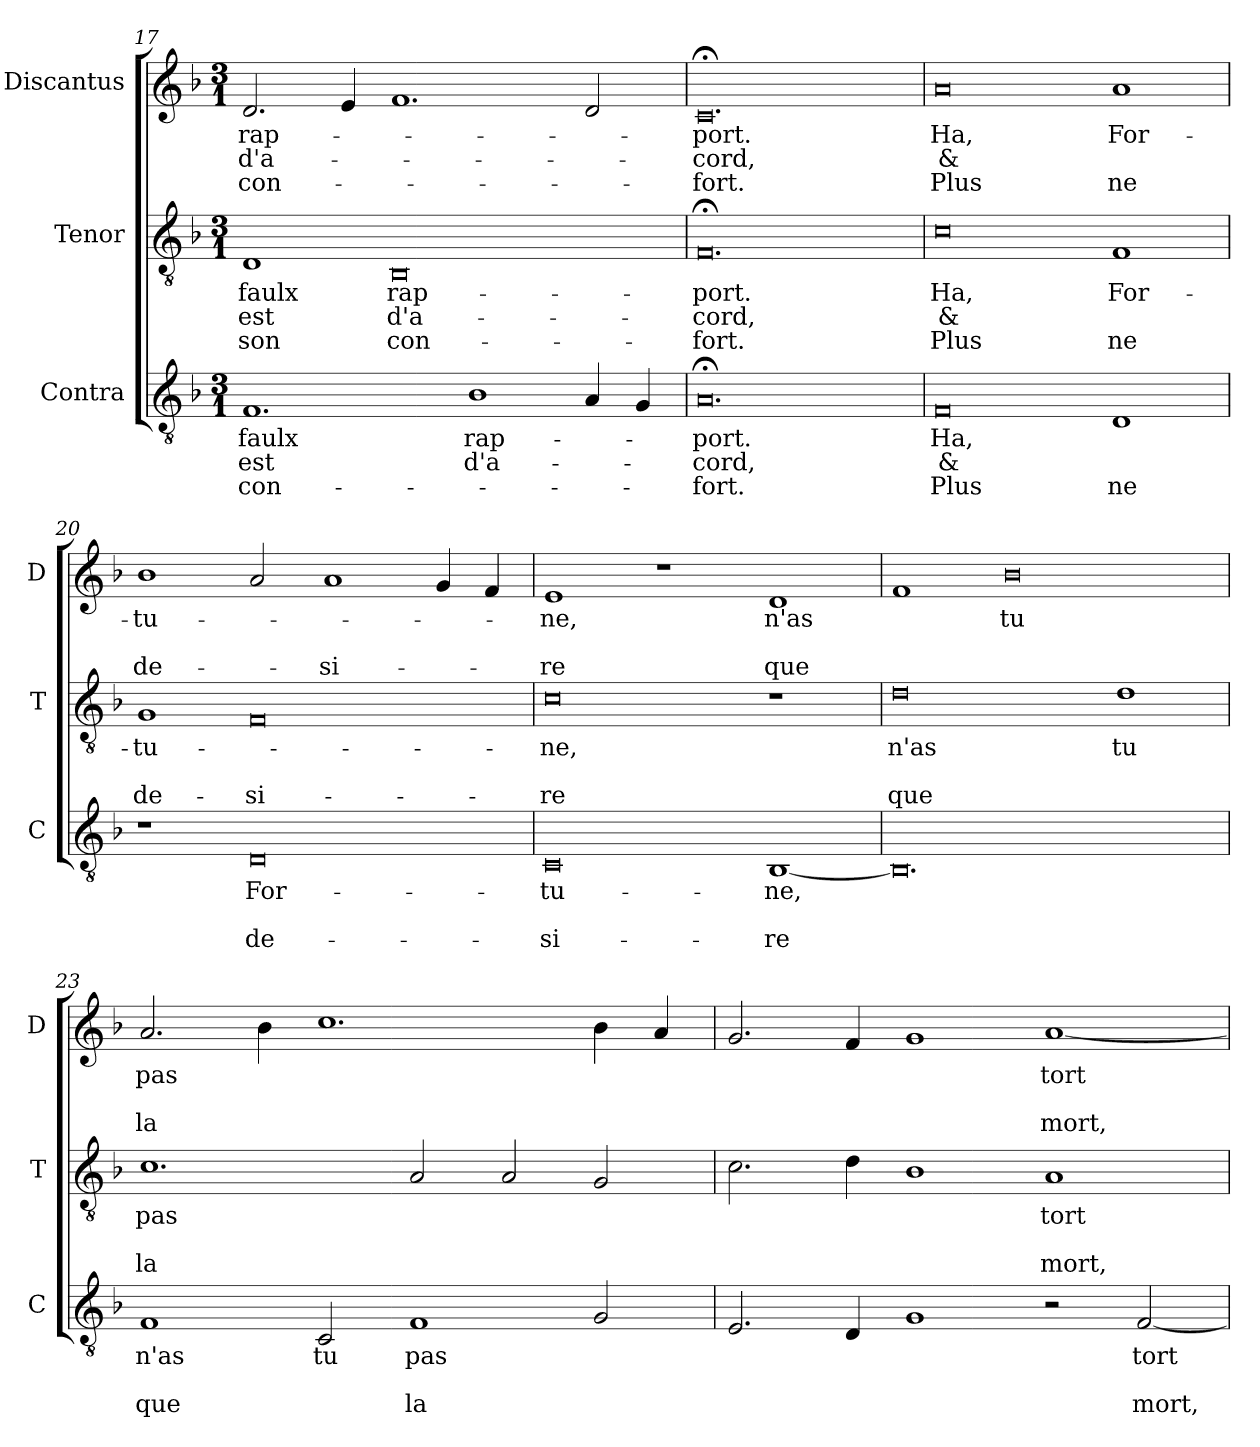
**kern	**text	**text	**text	**kern	**text	**text	**text	**kern	**text	**text	**text
*part3	*part3	*part3	*part3	*part2	*part2	*part2	*part2	*part1	*part1	*part1	*part1
*staff3	*staff3	*staff3	*staff3	*staff2	*staff2	*staff2	*staff2	*staff1	*staff1	*staff1	*staff1
*I"Contra	*	*	*	*I"Tenor	*	*	*	*I"Discantus	*	*	*
*I'C	*	*	*	*I'T	*	*	*	*I'D	*	*	*
*clefGv2	*	*	*	*clefGv2	*	*	*	*clefG2	*	*	*
*k[b-]	*	*	*	*k[b-]	*	*	*	*k[b-]	*	*	*
*M3/1	*	*	*	*M3/1	*	*	*	*M3/1	*	*	*
=17	=17	=17	=17	=17	=17	=17	=17	=17	=17	=17	=17
1.F	faulx	est	con-	1D	faulx	est	son	2.d/	rap-	d'a-	con-
.	.	.	.	.	.	.	.	4e/	.	.	.
.	.	.	.	0BB-	rap-	d'a-	con-	1.f	.	.	.
1B-	rap-	d'a-	.	.	.	.	.	.	.	.	.
4A/	.	.	.	.	.	.	.	2d/	.	.	.
4G/	.	.	.	.	.	.	.	.	.	.	.
=18	=18	=18	=18	=18	=18	=18	=18	=18	=18	=18	=18
0.A;<	-port.	-cord,	-fort.	0.F;<	-port.	-cord,	-fort.	0.c;<	-port.	-cord,	-fort.
=19	=19	=19	=19	=19	=19	=19	=19	=19	=19	=19	=19
0F	Ha,	&	Plus	0c	Ha,	&	Plus	0a	Ha,	&	Plus
1D	.	.	ne	1F	For-	.	ne	1a	For-	.	ne
=20	=20	=20	=20	=20	=20	=20	=20	=20	=20	=20	=20
1r	.	.	.	1G	-tu-	.	de-	1b-	-tu-	.	de-
0D	For-	.	de-	0F	.	.	-si-	2a/	.	.	.
.	.	.	.	.	.	.	.	1a	.	.	-si-
.	.	.	.	.	.	.	.	4g/	.	.	.
.	.	.	.	.	.	.	.	4f/	.	.	.
=21	=21	=21	=21	=21	=21	=21	=21	=21	=21	=21	=21
0C	-tu-	.	-si-	0c	-ne,	.	-re	1e	-ne,	.	-re
.	.	.	.	.	.	.	.	1r	.	.	.
[1BB-	-ne,	.	-re	1r	.	.	.	1d	n'as	.	que
=22	=22	=22	=22	=22	=22	=22	=22	=22	=22	=22	=22
0.BB-]	.	.	.	0d	n'as	.	que	1f	.	.	.
.	.	.	.	.	.	.	.	0b-	tu	.	.
.	.	.	.	1d	tu	.	.	.	.	.	.
=23	=23	=23	=23	=23	=23	=23	=23	=23	=23	=23	=23
1F	n'as	.	que	1.c	pas	.	la	2.a/	pas	.	la
.	.	.	.	.	.	.	.	4b-\	.	.	.
2C/	tu	.	.	.	.	.	.	1.cc	.	.	.
1F	pas	.	la	2A/	.	.	.	.	.	.	.
.	.	.	.	2A/	.	.	.	.	.	.	.
2G/	.	.	.	2G/	.	.	.	4b-\	.	.	.
.	.	.	.	.	.	.	.	4a/	.	.	.
=24	=24	=24	=24	=24	=24	=24	=24	=24	=24	=24	=24
2.E/	.	.	.	2.c\	.	.	.	2.g/	.	.	.
4D/	.	.	.	4d\	.	.	.	4f/	.	.	.
1G	.	.	.	1B-	.	.	.	1g	.	.	.
2r	.	.	.	1A	tort	.	mort,	[1a	tort	.	mort,
[2F/	tort	.	mort,	.	.	.	.	.	.	.	.
=	=	=	=	=	=	=	=	=	=	=	=
*-	*-	*-	*-	*-	*-	*-	*-	*-	*-	*-	*-
